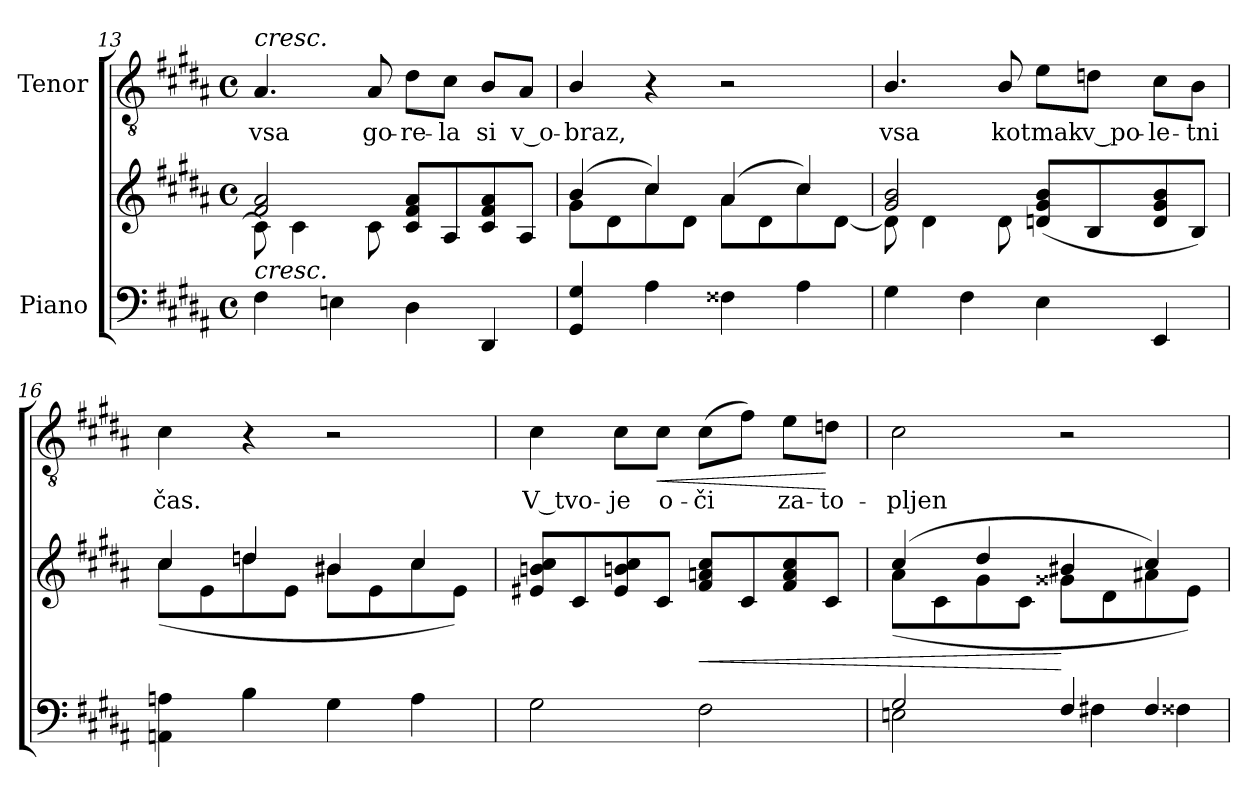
**kern	**kern	**dynam	**kern	**text	**dynam
*part2	*part2	*part2	*part1	*part1	*part1
*staff3	*staff2	*staff2/3	*staff1	*staff1	*staff1
*I"Piano	*	*	*I"Tenor	*	*
*clefF4	*clefG2	*	*clefGv2	*	*
*	*	*	*ITrd7c12	*	*
*k[f#c#g#d#a#]	*k[f#c#g#d#a#]	*	*k[f#c#g#d#a#]	*	*
*B:	*B:	*	*B:	*	*
*M4/4	*M4/4	*	*M4/4	*	*
*met(c)	*met(c)	*	*met(c)	*	*
=13	=13	=13	=13	=13	=13
*	*^	*	*	*	*
!	!	!	!	!LO:TX:a:i:t=cresc.	!	!
!LO:TX:a:i:t=cresc.	!	!	!	!	!	!
!	!	!	!	!	!LO:LY:b:color=#000000	!
4F#i\	2f#i/ 2a#i	8c#i\]	.	4.AA#i/	vsa	.
.	.	4c#i\	.	.	.	.
4Eni\	.	.	.	.	.	.
!	!	!	!	!	!LO:LY:b:color=#000000	!
.	.	8c#i\	.	8AA#i/	go-	.
!	!	!	!	!	!LO:LY:b:color=#000000	!
4D#i\	8c#i/ 8f#i 8a#iL	2ryy	.	8D#i\L	-re-	.
!	!	!	!	!	!LO:LY:b:color=#000000	!
.	8A#i/	.	.	8C#i\J	-la	.
!	!	!	!	!	!LO:LY:b:color=#000000	!
4DD#i/	8c#i/ 8f#i 8a#i	.	.	8BBi/L	si	.
!	!	!	!	!	!LO:LY:b:color=#000000	!
.	8A#i/J	.	.	8AA#i/J	v_o-	.
=14	=14	=14	=14	=14	=14	=14
!	!	!	!	!	!LO:LY:b:color=#000000	!
4GG#i/ 4G#i	(4bi/	8g#i\L	.	4BBi/	-braz,	.
.	.	8d#i\	.	.	.	.
4A#i\	4cc#i/)	8cc#i\	.	4r	.	.
.	.	8d#i\J	.	.	.	.
4F##Xi\	(4a#i/	8a#i\L	.	2r	.	.
.	.	8d#i\	.	.	.	.
4A#i\	4cc#i/)	8cc#i\	.	.	.	.
.	.	[8d#i\J	.	.	.	.
!!LO:PB:g=z
=15	=15	=15	=15	=15	=15	=15
!	!	!	!	!	!LO:LY:b:color=#000000	!
4G#i\	2g#i/ 2bi	8d#i\]	.	4.BBi/	vsa	.
.	.	4d#i\	.	.	.	.
4F#i\	.	.	.	.	.	.
!	!	!	!	!	!LO:LY:b:color=#000000	!
.	.	8d#i\	.	8BBi/	kot	.
!	!	!	!	!	!LO:LY:b:color=#000000	!
4Ei\	(8dni/ 8g#i 8biL	2ryy	.	8Ei\L	mak	.
!	!	!	!	!	!LO:LY:b:color=#000000	!
.	8Bi/	.	.	8Dni\J	v_po-	.
!	!	!	!	!	!LO:LY:b:color=#000000	!
4EEi/	8di/ 8g#i 8bi	.	.	8C#i\L	-le-	.
!	!	!	!	!	!LO:LY:b:color=#000000	!
.	8Bi/J)	.	.	8BBi\J	-tni	.
=16	=16	=16	=16	=16	=16	=16
!	!	!	!	!	!LO:LY:b:color=#000000	!
4AAni\ 4Ani	4cc#i/	(8cc#i\L	.	4C#i\	čas.	.
.	.	8ei\	.	.	.	.
4Bi\	4ddni/	8ddi\	.	4r	.	.
.	.	8ei\J	.	.	.	.
4G#i\	4b#Xi/	8b#i\L	.	2r	.	.
.	.	8ei\	.	.	.	.
4Ai\	4cc#i/	8cc#i\	.	.	.	.
.	.	8ei\J)	.	.	.	.
*	*v	*v	*	*	*	*
=17	=17	=17	=17	=17	=17
*	*^	*	*	*	*
!	!	!	!	!	!LO:LY:b:color=#000000	!
*	*v	*v	*	*	*	*
2G#i\	8e#Xi/ 8bni 8cc#iL	.	4C#i\	V_tvo-	.
.	8c#i/	.	.	.	.
!	!	!	!	!LO:LY:b:color=#000000	!
.	8e#i/ 8bni 8cc#i	.	8C#i\L	-je	.
!	!	!	!	!LO:LY:b:color=#000000	!LO:HP:b
.	8c#i/J	.	8C#i\J	o-	<
!	!	!LO:HP:b	!	!	!
!	!	!	!	!LO:LY:b:color=#000000	!
2F#i\	8f#i/ 8ani 8cc#iL	<	(8C#i\L	-či	.
.	8c#i/	.	8F#i\J)	.	.
!	!	!	!	!LO:LY:b:color=#000000	!
.	8f#i/ 8ai 8cc#i	.	8Ei\L	za-	.
!	!	!	!	!LO:LY:b:color=#000000	!
.	8c#i/J	.	8Dni\J	-to-	[
=18	=18	=18	=18	=18	=18
*^	*^	*	*	*	*
!	!	!	!	!	!	!LO:LY:b:color=#000000	!
2G#i/	2Eni\	(4cc#i/	(8a#i\L	.	2C#i\	-pljen	.
.	.	.	8c#i\	.	.	.	.
.	.	4dd#i/	8g#i\	.	.	.	.
.	.	.	8c#i\J	.	.	.	.
4F#i/	4F#Xi\	4b#Xi/	8g##Xi\L	[	2r	.	.
.	.	.	8d#i\	.	.	.	.
4F#i/	4F##Xi\	4cc#i/)	8a#Xi\	.	.	.	.
.	.	.	8ei\J)	.	.	.	.
*v	*v	*	*	*	*	*	*
*	*v	*v	*	*	*	*
=	=	=	=	=	=
*-	*-	*-	*-	*-	*-
